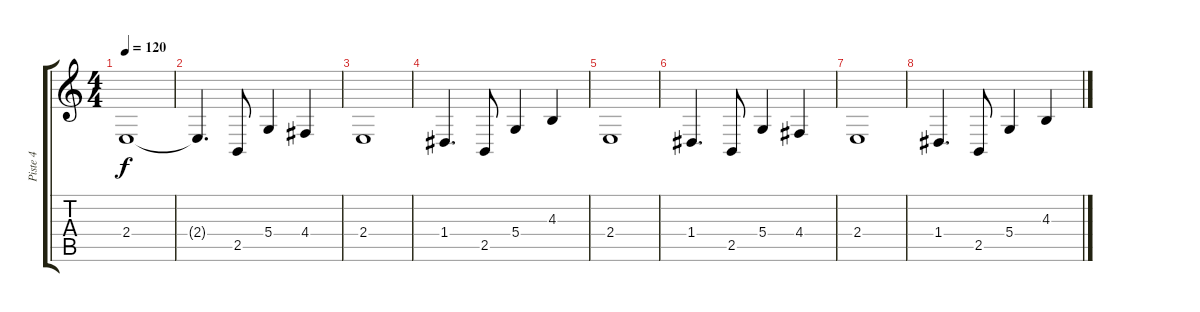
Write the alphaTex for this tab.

\track ("Piste 4" "Piste 4") {instrument fx7echoes}
\staff {score tabs}
\tuning (E4 B3 G3 D3 A2 E2) {hide}
\ts (4 4)
\tempo 120
\clef g2
\ks c
2.4.1{dy f} |
2.4{t}.4{d} 2.5.8 5.4.4 4.4.4 |
2.4.1 |
1.4.4{d} 2.5.8 5.4.4 4.3.4 |
2.4.1 |
1.4.4{d} 2.5.8 5.4.4 4.4.4 |
2.4.1 |
1.4.4{d} 2.5.8 5.4.4 4.3.4
